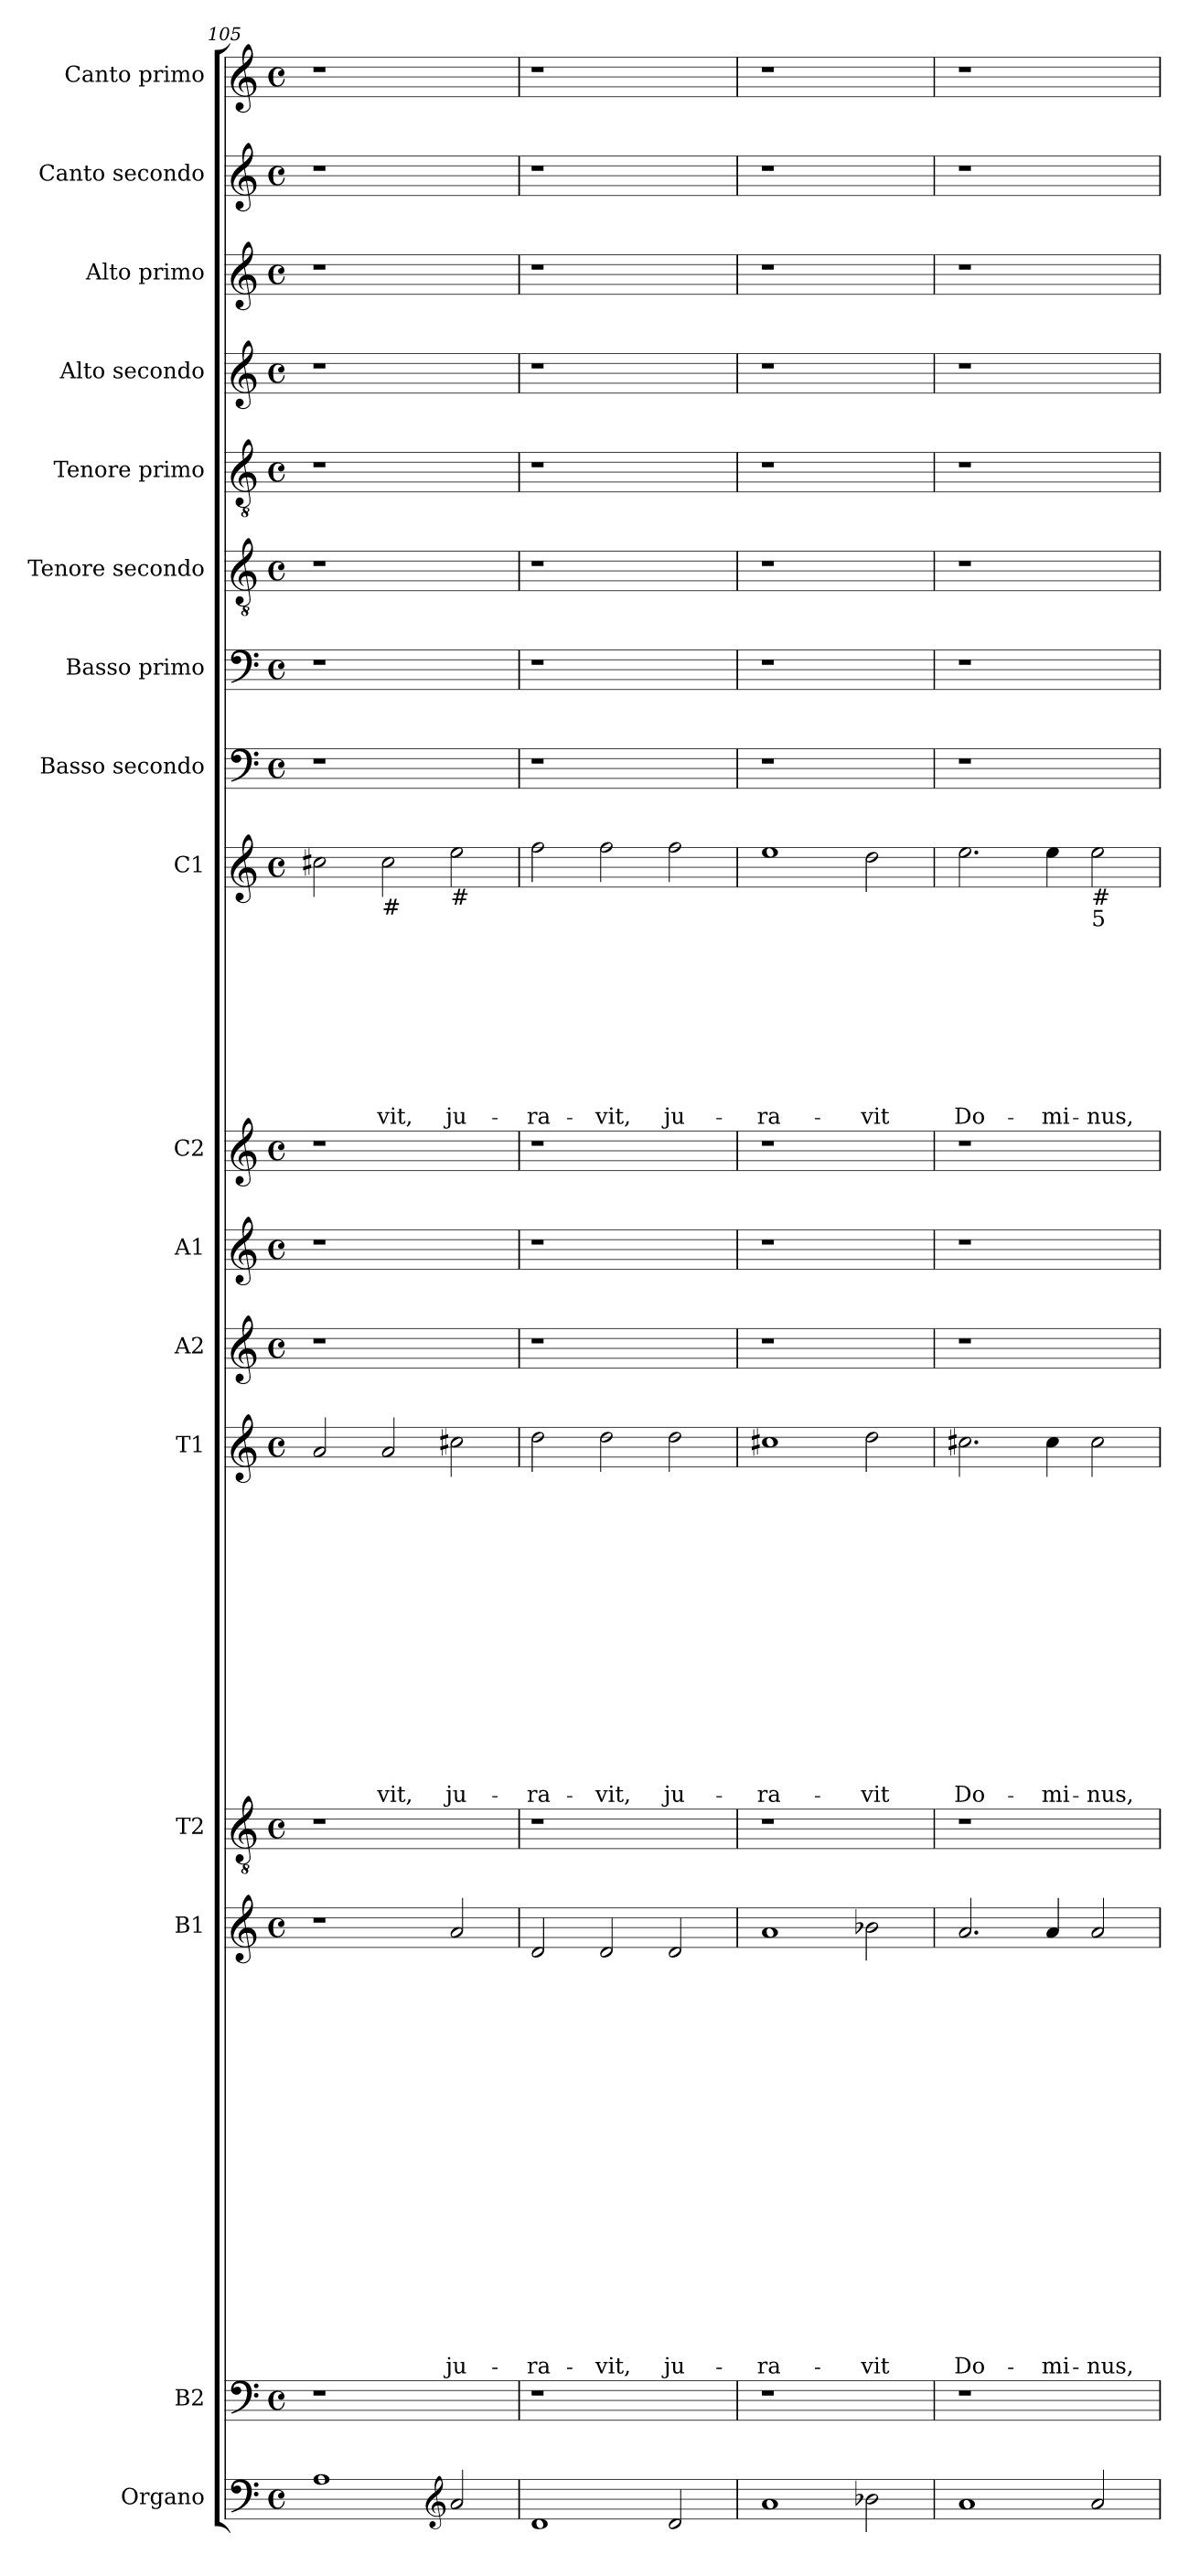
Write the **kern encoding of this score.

**kern	**kern	**kern	**text	**text	**text	**text	**text	**text	**text	**text	**text	**text	**text	**text	**text	**text	**text	**text	**text	**text	**text	**kern	**kern	**text	**text	**text	**text	**text	**text	**text	**text	**text	**text	**text	**text	**text	**text	**text	**kern	**kern	**kern	**kern	**text	**text	**text	**text	**text	**text	**text	**text	**text	**kern	**kern	**kern	**kern	**kern	**kern	**kern	**kern
*part17	*part16	*part15	*part15	*part15	*part15	*part15	*part15	*part15	*part15	*part15	*part15	*part15	*part15	*part15	*part15	*part15	*part15	*part15	*part15	*part15	*part15	*part14	*part13	*part13	*part13	*part13	*part13	*part13	*part13	*part13	*part13	*part13	*part13	*part13	*part13	*part13	*part13	*part13	*part12	*part11	*part10	*part9	*part9	*part9	*part9	*part9	*part9	*part9	*part9	*part9	*part9	*part8	*part7	*part6	*part5	*part4	*part3	*part2	*part1
*staff17	*staff16	*staff15	*staff15	*staff15	*staff15	*staff15	*staff15	*staff15	*staff15	*staff15	*staff15	*staff15	*staff15	*staff15	*staff15	*staff15	*staff15	*staff15	*staff15	*staff15	*staff15	*staff14	*staff13	*staff13	*staff13	*staff13	*staff13	*staff13	*staff13	*staff13	*staff13	*staff13	*staff13	*staff13	*staff13	*staff13	*staff13	*staff13	*staff12	*staff11	*staff10	*staff9	*staff9	*staff9	*staff9	*staff9	*staff9	*staff9	*staff9	*staff9	*staff9	*staff8	*staff7	*staff6	*staff5	*staff4	*staff3	*staff2	*staff1
*I"Organo	*I"B2	*I"B1	*	*	*	*	*	*	*	*	*	*	*	*	*	*	*	*	*	*	*	*I"T2	*I"T1	*	*	*	*	*	*	*	*	*	*	*	*	*	*	*	*I"A2	*I"A1	*I"C2	*I"C1	*	*	*	*	*	*	*	*	*	*I"Basso secondo	*I"Basso primo	*I"Tenore secondo	*I"Tenore primo	*I"Alto secondo	*I"Alto primo	*I"Canto secondo	*I"Canto primo
*I'Org.	*I'B2	*I'B1	*	*	*	*	*	*	*	*	*	*	*	*	*	*	*	*	*	*	*	*I'T2	*I'T1	*	*	*	*	*	*	*	*	*	*	*	*	*	*	*	*I'A2	*I'A1	*I'C2	*I'C1	*	*	*	*	*	*	*	*	*	*I'B2	*I'B1	*I'T2	*I'T1	*I'A2	*I'A1	*I'C2	*I'C1
*clefF4	*clefF4	*clefG2	*	*	*	*	*	*	*	*	*	*	*	*	*	*	*	*	*	*	*	*clefGv2	*clefG2	*	*	*	*	*	*	*	*	*	*	*	*	*	*	*	*clefG2	*clefG2	*clefG2	*clefG2	*	*	*	*	*	*	*	*	*	*clefF4	*clefF4	*clefGv2	*clefGv2	*clefG2	*clefG2	*clefG2	*clefG2
*k[]	*k[]	*k[]	*	*	*	*	*	*	*	*	*	*	*	*	*	*	*	*	*	*	*	*k[]	*k[]	*	*	*	*	*	*	*	*	*	*	*	*	*	*	*	*k[]	*k[]	*k[]	*k[]	*	*	*	*	*	*	*	*	*	*k[]	*k[]	*k[]	*k[]	*k[]	*k[]	*k[]	*k[]
*C:	*C:	*C:	*	*	*	*	*	*	*	*	*	*	*	*	*	*	*	*	*	*	*	*C:	*C:	*	*	*	*	*	*	*	*	*	*	*	*	*	*	*	*C:	*C:	*C:	*C:	*	*	*	*	*	*	*	*	*	*C:	*C:	*C:	*C:	*C:	*C:	*C:	*C:
*M4/4	*M4/4	*M4/4	*	*	*	*	*	*	*	*	*	*	*	*	*	*	*	*	*	*	*	*M4/4	*M4/4	*	*	*	*	*	*	*	*	*	*	*	*	*	*	*	*M4/4	*M4/4	*M4/4	*M4/4	*	*	*	*	*	*	*	*	*	*M4/4	*M4/4	*M4/4	*M4/4	*M4/4	*M4/4	*M4/4	*M4/4
*met(c)	*met(c)	*met(c)	*	*	*	*	*	*	*	*	*	*	*	*	*	*	*	*	*	*	*	*met(c)	*met(c)	*	*	*	*	*	*	*	*	*	*	*	*	*	*	*	*met(c)	*met(c)	*met(c)	*met(c)	*	*	*	*	*	*	*	*	*	*met(c)	*met(c)	*met(c)	*met(c)	*met(c)	*met(c)	*met(c)	*met(c)
=105	=105	=105	=105	=105	=105	=105	=105	=105	=105	=105	=105	=105	=105	=105	=105	=105	=105	=105	=105	=105	=105	=105	=105	=105	=105	=105	=105	=105	=105	=105	=105	=105	=105	=105	=105	=105	=105	=105	=105	=105	=105	=105	=105	=105	=105	=105	=105	=105	=105	=105	=105	=105	=105	=105	=105	=105	=105	=105	=105
1A	1r	1r	.	.	.	.	.	.	.	.	.	.	.	.	.	.	.	.	.	.	.	1r	2a/	.	.	.	.	.	.	.	.	.	.	.	.	.	.	.	1r	1r	1r	2cc#X\	.	.	.	.	.	.	.	.	.	1r	1r	1r	1r	1r	1r	1r	1r
!	!	!	!	!	!	!	!	!	!	!	!	!	!	!	!	!	!	!	!	!	!	!	!	!	!	!	!	!	!	!	!	!	!	!	!	!	!	!	!	!	!	!LO:TX:b:t=#	!	!	!	!	!	!	!	!	!	!	!	!	!	!	!	!	!
!	!	!	!	!	!	!	!	!	!	!	!	!	!	!	!	!	!	!	!	!	!	!	!	!	!	!	!	!	!	!	!	!	!	!	!	!	!	!LO:LY:b	!	!	!	!	!	!	!	!	!	!	!	!	!LO:LY:b	!	!	!	!	!	!	!	!
.	.	.	.	.	.	.	.	.	.	.	.	.	.	.	.	.	.	.	.	.	.	.	2a/	.	.	.	.	.	.	.	.	.	.	.	.	.	.	-vit,	.	.	.	2cc#\	.	.	.	.	.	.	.	.	-vit,	.	.	.	.	.	.	.	.
*clefG2	*	*	*	*	*	*	*	*	*	*	*	*	*	*	*	*	*	*	*	*	*	*	*	*	*	*	*	*	*	*	*	*	*	*	*	*	*	*	*	*	*	*	*	*	*	*	*	*	*	*	*	*	*	*	*	*	*	*	*
!	!	!	!	!	!	!	!	!	!	!	!	!	!	!	!	!	!	!	!	!	!	!	!	!	!	!	!	!	!	!	!	!	!	!	!	!	!	!	!	!	!	!LO:TX:b:t=#	!	!	!	!	!	!	!	!	!	!	!	!	!	!	!	!	!
!	!	!	!	!	!	!	!	!	!	!	!	!	!	!	!	!	!	!	!	!	!LO:LY:b	!	!	!	!	!	!	!	!	!	!	!	!	!	!	!	!	!LO:LY:b	!	!	!	!	!	!	!	!	!	!	!	!	!LO:LY:b	!	!	!	!	!	!	!	!
2a/	2ryy	2a/	.	.	.	.	.	.	.	.	.	.	.	.	.	.	.	.	.	.	ju-	2ryy	2cc#X\	.	.	.	.	.	.	.	.	.	.	.	.	.	.	ju-	2ryy	2ryy	2ryy	2ee\	.	.	.	.	.	.	.	.	ju-	2ryy	2ryy	2ryy	2ryy	2ryy	2ryy	2ryy	2ryy
=106	=106	=106	=106	=106	=106	=106	=106	=106	=106	=106	=106	=106	=106	=106	=106	=106	=106	=106	=106	=106	=106	=106	=106	=106	=106	=106	=106	=106	=106	=106	=106	=106	=106	=106	=106	=106	=106	=106	=106	=106	=106	=106	=106	=106	=106	=106	=106	=106	=106	=106	=106	=106	=106	=106	=106	=106	=106	=106	=106
!	!	!	!	!	!	!	!	!	!	!	!	!	!	!	!	!	!	!	!	!	!LO:LY:b	!	!	!	!	!	!	!	!	!	!	!	!	!	!	!	!	!LO:LY:b	!	!	!	!	!	!	!	!	!	!	!	!	!LO:LY:b	!	!	!	!	!	!	!	!
1d	1r	2d/	.	.	.	.	.	.	.	.	.	.	.	.	.	.	.	.	.	.	-ra-	1r	2dd\	.	.	.	.	.	.	.	.	.	.	.	.	.	.	-ra-	1r	1r	1r	2ff\	.	.	.	.	.	.	.	.	-ra-	1r	1r	1r	1r	1r	1r	1r	1r
!	!	!	!	!	!	!	!	!	!	!	!	!	!	!	!	!	!	!	!	!	!LO:LY:b	!	!	!	!	!	!	!	!	!	!	!	!	!	!	!	!	!LO:LY:b	!	!	!	!	!	!	!	!	!	!	!	!	!LO:LY:b	!	!	!	!	!	!	!	!
.	.	2d/	.	.	.	.	.	.	.	.	.	.	.	.	.	.	.	.	.	.	-vit,	.	2dd\	.	.	.	.	.	.	.	.	.	.	.	.	.	.	-vit,	.	.	.	2ff\	.	.	.	.	.	.	.	.	-vit,	.	.	.	.	.	.	.	.
!	!	!	!	!	!	!	!	!	!	!	!	!	!	!	!	!	!	!	!	!	!LO:LY:b	!	!	!	!	!	!	!	!	!	!	!	!	!	!	!	!	!LO:LY:b	!	!	!	!	!	!	!	!	!	!	!	!	!LO:LY:b	!	!	!	!	!	!	!	!
2d/	2ryy	2d/	.	.	.	.	.	.	.	.	.	.	.	.	.	.	.	.	.	.	ju-	2ryy	2dd\	.	.	.	.	.	.	.	.	.	.	.	.	.	.	ju-	2ryy	2ryy	2ryy	2ff\	.	.	.	.	.	.	.	.	ju-	2ryy	2ryy	2ryy	2ryy	2ryy	2ryy	2ryy	2ryy
=107	=107	=107	=107	=107	=107	=107	=107	=107	=107	=107	=107	=107	=107	=107	=107	=107	=107	=107	=107	=107	=107	=107	=107	=107	=107	=107	=107	=107	=107	=107	=107	=107	=107	=107	=107	=107	=107	=107	=107	=107	=107	=107	=107	=107	=107	=107	=107	=107	=107	=107	=107	=107	=107	=107	=107	=107	=107	=107	=107
!	!	!	!	!	!	!	!	!	!	!	!	!	!	!	!	!	!	!	!	!	!LO:LY:b	!	!	!	!	!	!	!	!	!	!	!	!	!	!	!	!	!LO:LY:b	!	!	!	!	!	!	!	!	!	!	!	!	!LO:LY:b	!	!	!	!	!	!	!	!
1a	1r	1a	.	.	.	.	.	.	.	.	.	.	.	.	.	.	.	.	.	.	-ra-	1r	1cc#X	.	.	.	.	.	.	.	.	.	.	.	.	.	.	-ra-	1r	1r	1r	1ee	.	.	.	.	.	.	.	.	-ra-	1r	1r	1r	1r	1r	1r	1r	1r
!	!	!	!	!	!	!	!	!	!	!	!	!	!	!	!	!	!	!	!	!	!LO:LY:b	!	!	!	!	!	!	!	!	!	!	!	!	!	!	!	!	!LO:LY:b	!	!	!	!	!	!	!	!	!	!	!	!	!LO:LY:b	!	!	!	!	!	!	!	!
2b-X\	2ryy	2b-X\	.	.	.	.	.	.	.	.	.	.	.	.	.	.	.	.	.	.	-vit	2ryy	2dd\	.	.	.	.	.	.	.	.	.	.	.	.	.	.	-vit	2ryy	2ryy	2ryy	2dd\	.	.	.	.	.	.	.	.	-vit	2ryy	2ryy	2ryy	2ryy	2ryy	2ryy	2ryy	2ryy
=108	=108	=108	=108	=108	=108	=108	=108	=108	=108	=108	=108	=108	=108	=108	=108	=108	=108	=108	=108	=108	=108	=108	=108	=108	=108	=108	=108	=108	=108	=108	=108	=108	=108	=108	=108	=108	=108	=108	=108	=108	=108	=108	=108	=108	=108	=108	=108	=108	=108	=108	=108	=108	=108	=108	=108	=108	=108	=108	=108
!	!	!	!	!	!	!	!	!	!	!	!	!	!	!	!	!	!	!	!	!	!LO:LY:b	!	!	!	!	!	!	!	!	!	!	!	!	!	!	!	!	!LO:LY:b	!	!	!	!	!	!	!	!	!	!	!	!	!LO:LY:b	!	!	!	!	!	!	!	!
1a	1r	2.a/	.	.	.	.	.	.	.	.	.	.	.	.	.	.	.	.	.	.	Do-	1r	2.cc#X\	.	.	.	.	.	.	.	.	.	.	.	.	.	.	Do-	1r	1r	1r	2.ee\	.	.	.	.	.	.	.	.	Do-	1r	1r	1r	1r	1r	1r	1r	1r
!	!	!	!	!	!	!	!	!	!	!	!	!	!	!	!	!	!	!	!	!	!LO:LY:b	!	!	!	!	!	!	!	!	!	!	!	!	!	!	!	!	!LO:LY:b	!	!	!	!	!	!	!	!	!	!	!	!	!LO:LY:b	!	!	!	!	!	!	!	!
.	.	4a/	.	.	.	.	.	.	.	.	.	.	.	.	.	.	.	.	.	.	-mi-	.	4cc#\	.	.	.	.	.	.	.	.	.	.	.	.	.	.	-mi-	.	.	.	4ee\	.	.	.	.	.	.	.	.	-mi-	.	.	.	.	.	.	.	.
!	!	!	!	!	!	!	!	!	!	!	!	!	!	!	!	!	!	!	!	!	!	!	!	!	!	!	!	!	!	!	!	!	!	!	!	!	!	!	!	!	!	!LO:TX:b:t=#\n5	!	!	!	!	!	!	!	!	!	!	!	!	!	!	!	!	!
!	!	!	!	!	!	!	!	!	!	!	!	!	!	!	!	!	!	!	!	!	!LO:LY:b	!	!	!	!	!	!	!	!	!	!	!	!	!	!	!	!	!LO:LY:b	!	!	!	!	!	!	!	!	!	!	!	!	!LO:LY:b	!	!	!	!	!	!	!	!
2a/	2ryy	2a/	.	.	.	.	.	.	.	.	.	.	.	.	.	.	.	.	.	.	-nus,	2ryy	2cc#\	.	.	.	.	.	.	.	.	.	.	.	.	.	.	-nus,	2ryy	2ryy	2ryy	2ee\	.	.	.	.	.	.	.	.	-nus,	2ryy	2ryy	2ryy	2ryy	2ryy	2ryy	2ryy	2ryy
=	=	=	=	=	=	=	=	=	=	=	=	=	=	=	=	=	=	=	=	=	=	=	=	=	=	=	=	=	=	=	=	=	=	=	=	=	=	=	=	=	=	=	=	=	=	=	=	=	=	=	=	=	=	=	=	=	=	=	=
*-	*-	*-	*-	*-	*-	*-	*-	*-	*-	*-	*-	*-	*-	*-	*-	*-	*-	*-	*-	*-	*-	*-	*-	*-	*-	*-	*-	*-	*-	*-	*-	*-	*-	*-	*-	*-	*-	*-	*-	*-	*-	*-	*-	*-	*-	*-	*-	*-	*-	*-	*-	*-	*-	*-	*-	*-	*-	*-	*-
